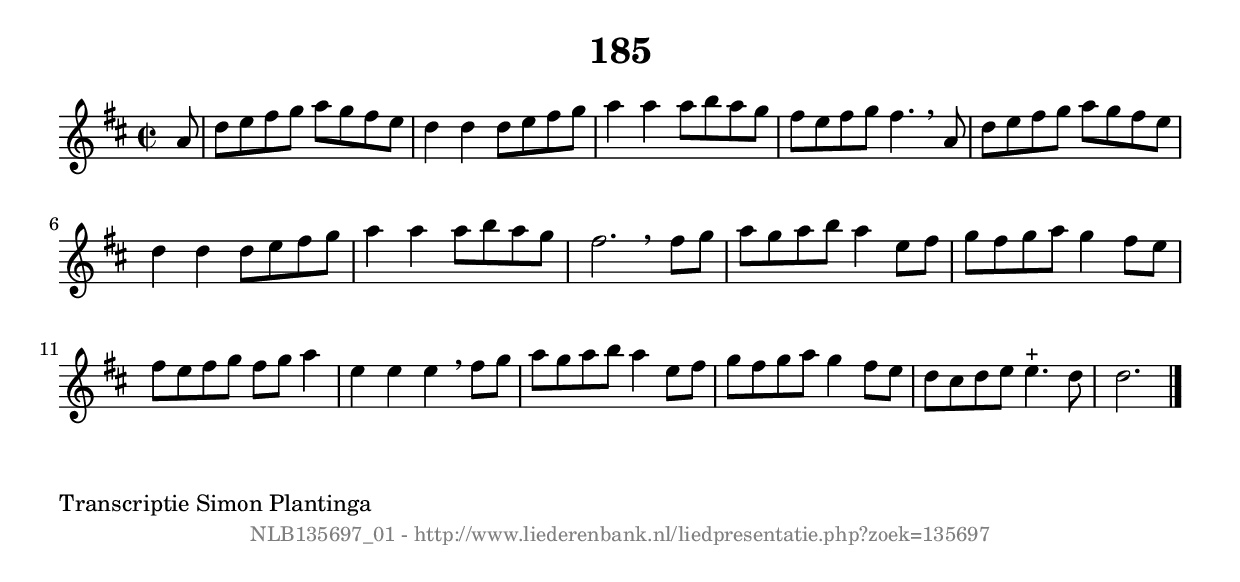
%
% produced by wce2krn 1.64 (7 June 2014)
%
\version"2.16"
#(append! paper-alist '(("long" . (cons (* 210 mm) (* 2000 mm)))))
#(set-default-paper-size "long")
sb = {\breathe}
mBreak = {\breathe }
bBreak = {\breathe }
x = {\once\override NoteHead #'style = #'cross }
gl=\glissando
itime={\override Staff.TimeSignature #'stencil = ##f }
ficta = {\once\set suggestAccidentals = ##t}
fine = {\once\override Score.RehearsalMark #'self-alignment-X = #1 \mark \markup {\italic{Fine}}}
dc = {\once\override Score.RehearsalMark #'self-alignment-X = #1 \mark \markup {\italic{D.C.}}}
dcf = {\once\override Score.RehearsalMark #'self-alignment-X = #1 \mark \markup {\italic{D.C. al Fine}}}
dcc = {\once\override Score.RehearsalMark #'self-alignment-X = #1 \mark \markup {\italic{D.C. al Coda}}}
ds = {\once\override Score.RehearsalMark #'self-alignment-X = #1 \mark \markup {\italic{D.S.}}}
dsf = {\once\override Score.RehearsalMark #'self-alignment-X = #1 \mark \markup {\italic{D.S. al Fine}}}
dsc = {\once\override Score.RehearsalMark #'self-alignment-X = #1 \mark \markup {\italic{D.S. al Coda}}}
pv = {\set Score.repeatCommands = #'((volta "1"))}
sv = {\set Score.repeatCommands = #'((volta "2"))}
tv = {\set Score.repeatCommands = #'((volta "3"))}
qv = {\set Score.repeatCommands = #'((volta "4"))}
xv = {\set Score.repeatCommands = #'((volta #f))}
\header{ tagline = ""
title = "185"
}
\score {{
\key d \major
\relative g'
{
\set melismaBusyProperties = #'()
\partial 32*4
\time 2/2
\tempo 4=120
\override Score.MetronomeMark #'transparent = ##t
\override Score.RehearsalMark #'break-visibility = #(vector #t #t #f)
a8 | d8 e8 fis8 g8 a8 g8 fis8 e8 | d4 d4 d8 e8 fis8 g8 | a4 a4 a8 b8 a8 g8 | fis8 e8 fis8 g8 fis4. \mBreak
a,8 | d8 e8 fis8 g8 a8 g8 fis8 e8 | d4 d4 d8 e8 fis8 g8 | a4 a4 a8 b8 a8 g8 | fis2. \bar ":|:" \bBreak
fis8 g8 | a8 g8 a8 b8 a4 e8 fis8 | g8 fis8 g8 a8 g4 fis8 e8 | fis8 e8 fis8 g8 fis8 g8 a4 | e4 e4 e4 \mBreak
fis8 g8 | a8 g8 a8 b8 a4 e8 fis8 | g8 fis8 g8 a8 g4 fis8 e8 | d8 cis8 d8 e8 e4.^"+" d8 | d2. \bar "|."
 }}
 \midi { }
 \layout {
            indent = 0.0\cm
}
}
\markup { \wordwrap-string #" 
Transcriptie Simon Plantinga
"}
\markup { \vspace #0 } \markup { \with-color #grey \fill-line { \center-column { \smaller "NLB135697_01 - http://www.liederenbank.nl/liedpresentatie.php?zoek=135697" } } }
